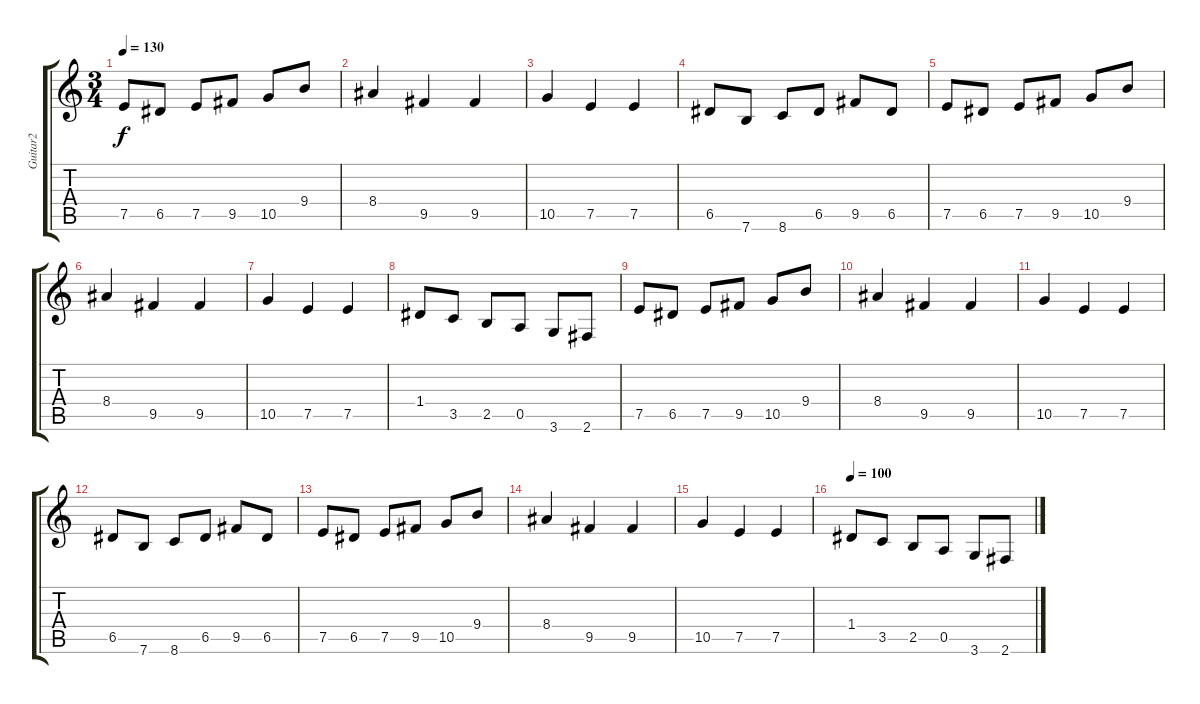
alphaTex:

\track ("Guitar2" "Guitar2") {instrument distortionguitar}
\staff {score tabs}
\tuning (E4 B3 G3 D3 A2 E2) {hide}
\ts (3 4)
\tempo 130
\clef g2
\ks c
7.5.8{dy f} 6.5.8 7.5.8 9.5.8 10.5.8 9.4.8 |
8.4.4 9.5.4 9.5.4 |
10.5.4 7.5.4 7.5.4 |
6.5.8 7.6.8 8.6.8 6.5.8 9.5.8 6.5.8 |
7.5.8 6.5.8 7.5.8 9.5.8 10.5.8 9.4.8 |
8.4.4 9.5.4 9.5.4 |
10.5.4 7.5.4 7.5.4 |
1.4.8 3.5.8 2.5.8 0.5.8 3.6.8 2.6.8 |
7.5.8 6.5.8 7.5.8 9.5.8 10.5.8 9.4.8 |
8.4.4 9.5.4 9.5.4 |
10.5.4 7.5.4 7.5.4 |
6.5.8 7.6.8 8.6.8 6.5.8 9.5.8 6.5.8 |
7.5.8 6.5.8 7.5.8 9.5.8 10.5.8 9.4.8 |
8.4.4 9.5.4 9.5.4 |
10.5.4 7.5.4 7.5.4 |
\tempo 100
1.4.8 3.5.8 2.5.8 0.5.8 3.6.8 2.6.8
